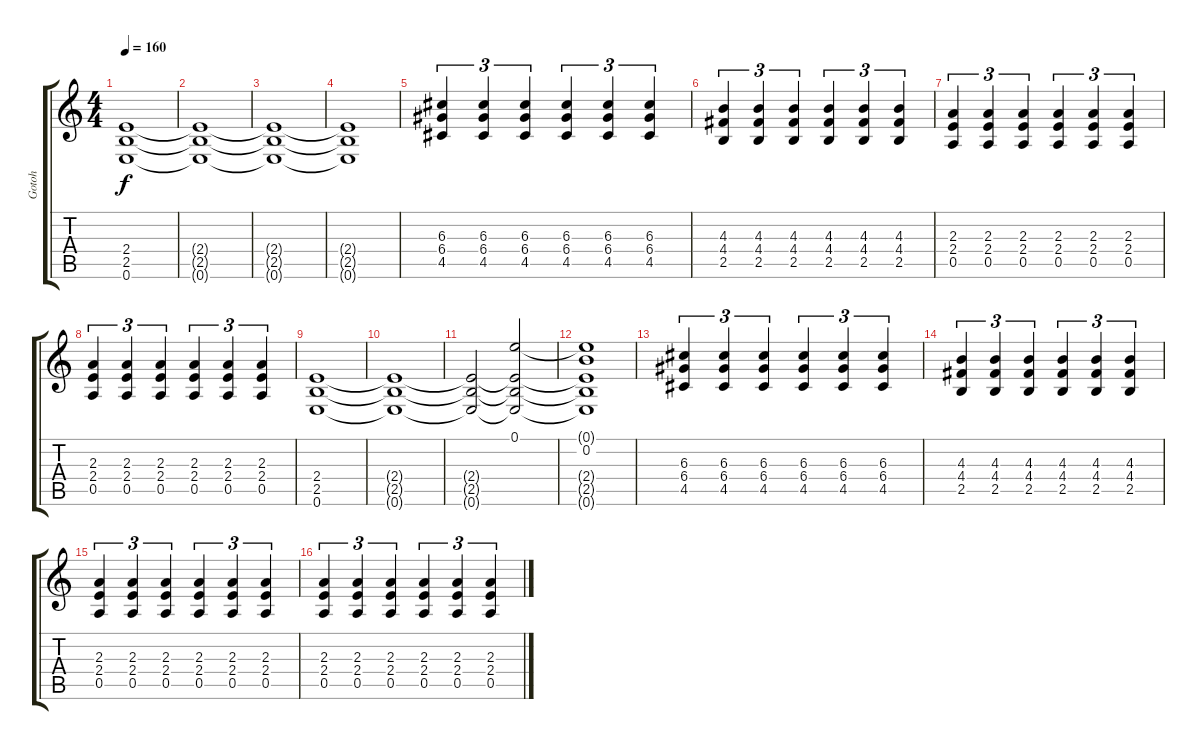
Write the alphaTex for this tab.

\track ("Gotoh" "Gotoh") {instrument overdrivenguitar}
\staff {score tabs}
\tuning (E4 B3 G3 D3 A2 E2) {hide}
\ts (4 4)
\tempo 160
\clef g2
\ks c
(2.4 2.5 0.6).1{dy f} |
(2.4{t} 2.5{t} 0.6{t}).1 |
(2.4{t} 2.5{t} 0.6{t}).1 |
(2.4{t} 2.5{t} 0.6{t}).1 |
(6.3 6.4 4.5).4{tu (3 2)} (6.3 6.4 4.5).4{tu (3 2)} (6.3 6.4 4.5).4{tu (3 2)} (6.3 6.4 4.5).4{tu (3 2)} (6.3 6.4 4.5).4{tu (3 2)} (6.3 6.4 4.5).4{tu (3 2)} |
(4.3 4.4 2.5).4{tu (3 2)} (4.3 4.4 2.5).4{tu (3 2)} (4.3 4.4 2.5).4{tu (3 2)} (4.3 4.4 2.5).4{tu (3 2)} (4.3 4.4 2.5).4{tu (3 2)} (4.3 4.4 2.5).4{tu (3 2)} |
(2.3 2.4 0.5).4{tu (3 2)} (2.3 2.4 0.5).4{tu (3 2)} (2.3 2.4 0.5).4{tu (3 2)} (2.3 2.4 0.5).4{tu (3 2)} (2.3 2.4 0.5).4{tu (3 2)} (2.3 2.4 0.5).4{tu (3 2)} |
(2.3 2.4 0.5).4{tu (3 2)} (2.3 2.4 0.5).4{tu (3 2)} (2.3 2.4 0.5).4{tu (3 2)} (2.3 2.4 0.5).4{tu (3 2)} (2.3 2.4 0.5).4{tu (3 2)} (2.3 2.4 0.5).4{tu (3 2)} |
(2.4 2.5 0.6).1 |
(2.4{t} 2.5{t} 0.6{t}).1 |
(2.4{t} 2.5{t} 0.6{t}).2 (0.1 2.4{t} 2.5{t} 0.6{t}).2 |
(0.1{t} 0.2 2.4{t} 2.5{t} 0.6{t}).1 |
(6.3 6.4 4.5).4{tu (3 2)} (6.3 6.4 4.5).4{tu (3 2)} (6.3 6.4 4.5).4{tu (3 2)} (6.3 6.4 4.5).4{tu (3 2)} (6.3 6.4 4.5).4{tu (3 2)} (6.3 6.4 4.5).4{tu (3 2)} |
(4.3 4.4 2.5).4{tu (3 2)} (4.3 4.4 2.5).4{tu (3 2)} (4.3 4.4 2.5).4{tu (3 2)} (4.3 4.4 2.5).4{tu (3 2)} (4.3 4.4 2.5).4{tu (3 2)} (4.3 4.4 2.5).4{tu (3 2)} |
(2.3 2.4 0.5).4{tu (3 2)} (2.3 2.4 0.5).4{tu (3 2)} (2.3 2.4 0.5).4{tu (3 2)} (2.3 2.4 0.5).4{tu (3 2)} (2.3 2.4 0.5).4{tu (3 2)} (2.3 2.4 0.5).4{tu (3 2)} |
(2.3 2.4 0.5).4{tu (3 2)} (2.3 2.4 0.5).4{tu (3 2)} (2.3 2.4 0.5).4{tu (3 2)} (2.3 2.4 0.5).4{tu (3 2)} (2.3 2.4 0.5).4{tu (3 2)} (2.3 2.4 0.5).4{tu (3 2)}
